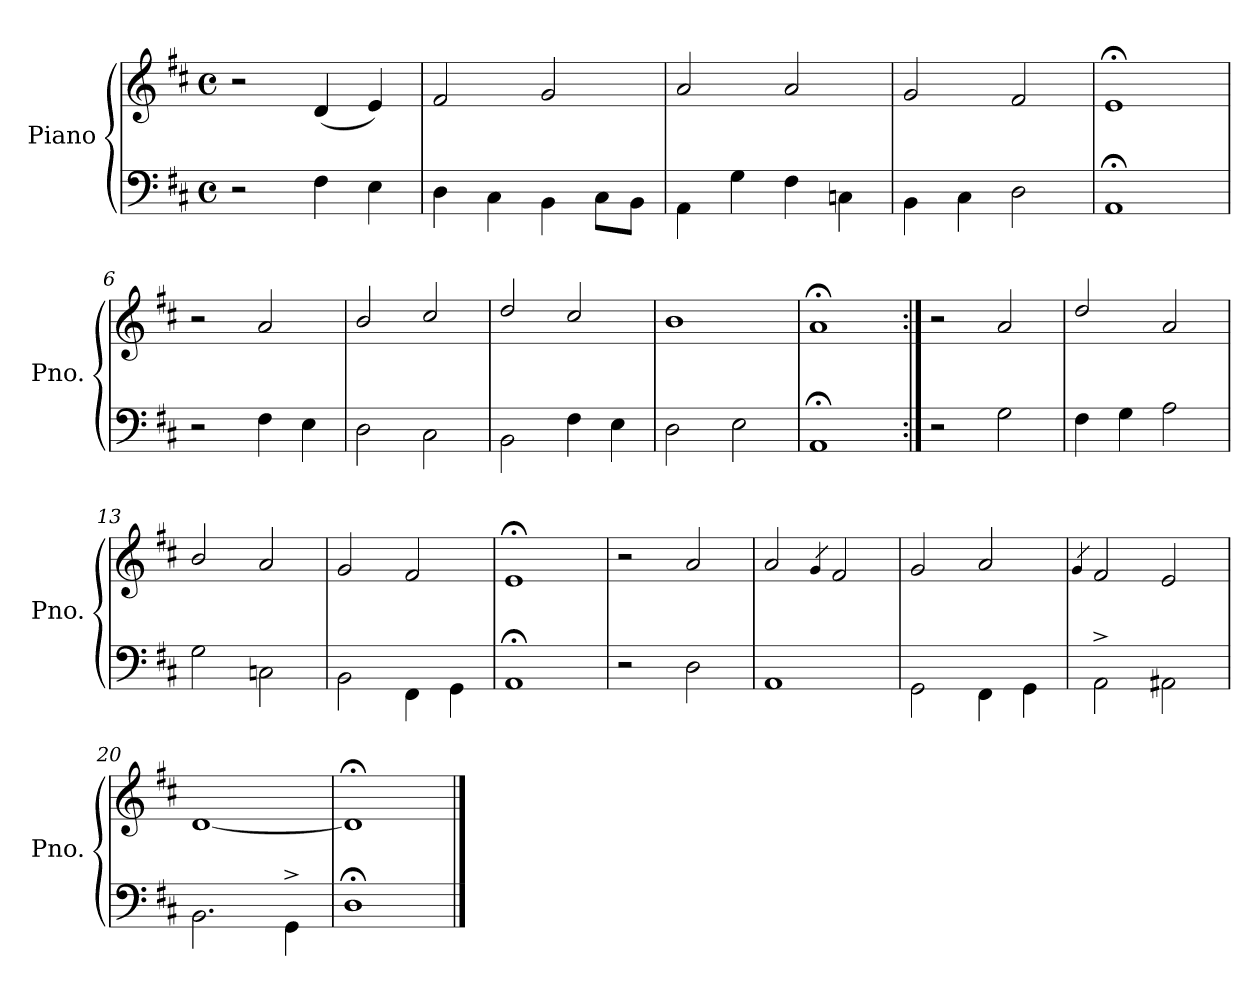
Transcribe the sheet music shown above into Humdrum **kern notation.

**kern	**kern
*part1	*part1
*staff2	*staff1
*I"Piano	*
*I'Pno.	*
*clefF4	*clefG2
*k[f#c#]	*k[f#c#]
*D:	*D:
*M4/4	*M4/4
*met(c)	*met(c)
=1	=1
2r	2r
4F#\	(4d/
4E\	4e/)
=2	=2
4D\	2f#/
4C#\	.
4BB\	2g/
8C#\L	.
8BB\J	.
=3	=3
4AA\	2a/
4G\	.
4F#\	2a/
4Cn\	.
=4	=4
4BB\	2g/
4C#\	.
2D\	2f#/
=5	=5
1AA;	1e;<
!!LO:LB:g=z
=6	=6
2r	2r
4F#\	2a/
4E\	.
=7	=7
2D\	2b/
2C#\	2cc#/
=8	=8
2BB\	2dd/
4F#\	2cc#/
4E\	.
=9	=9
2D\	1b
2E\	.
=10	=10
1AA;	1a;<
!!LO:LB:g=z
=11:|!	=11:|!
2r	2r
2G\	2a/
=12	=12
4F#\	2dd/
4G\	.
2A\	2a/
=13	=13
2G\	2b/
2Cn\	2a/
=14	=14
2BB\	2g/
4FF#\	2f#/
4GG\	.
=15	=15
1AA;	1e;<
=16	=16
2r	2r
2D\	2a/
=17	=17
1AA	2a/
.	4qg/
.	2f#/
=18	=18
2GG\	2g/
4FF#\	2a/
4GG\	.
=19	=19
.	4qg/
2AA^\	2f#/
2AA#X\	2e/
=20	=20
2.BB\	[>1d
4GG^\	.
=21	=21
1D;	1d;<]
==	==
*-	*-
